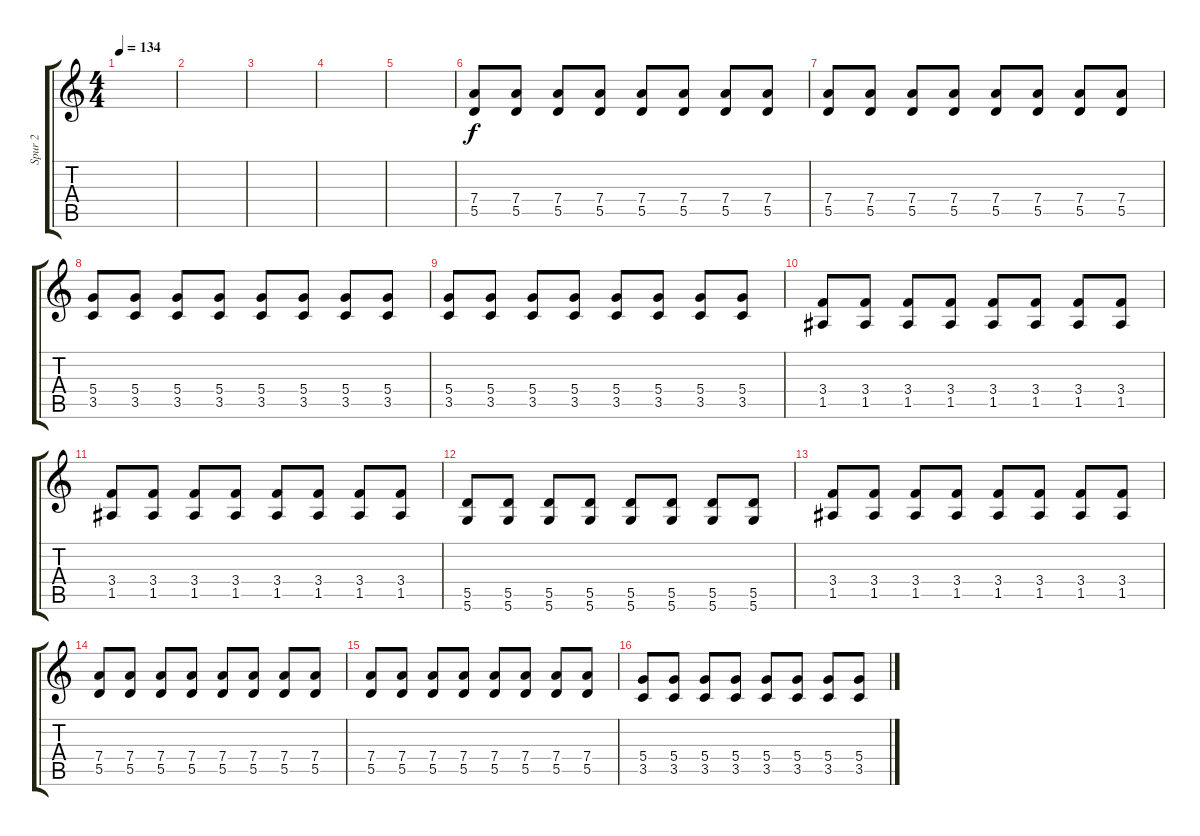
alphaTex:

\track ("Spur 2" "Spur 2") {instrument electricguitarmuted}
\staff {score tabs}
\tuning (E4 B3 G3 D3 A2 D2) {hide}
\ts (4 4)
\tempo 134
\clef g2
\ks c
|
|
|
|
|
(7.4 5.5).8 (7.4 5.5).8 (7.4 5.5).8 (7.4 5.5).8 (7.4 5.5).8 (7.4 5.5).8 (7.4 5.5).8 (7.4 5.5).8 |
(7.4 5.5).8 (7.4 5.5).8 (7.4 5.5).8 (7.4 5.5).8 (7.4 5.5).8 (7.4 5.5).8 (7.4 5.5).8 (7.4 5.5).8 |
(5.4 3.5).8 (5.4 3.5).8 (5.4 3.5).8 (5.4 3.5).8 (5.4 3.5).8 (5.4 3.5).8 (5.4 3.5).8 (5.4 3.5).8 |
(5.4 3.5).8 (5.4 3.5).8 (5.4 3.5).8 (5.4 3.5).8 (5.4 3.5).8 (5.4 3.5).8 (5.4 3.5).8 (5.4 3.5).8 |
(3.4 1.5).8 (3.4 1.5).8 (3.4 1.5).8 (3.4 1.5).8 (3.4 1.5).8 (3.4 1.5).8 (3.4 1.5).8 (3.4 1.5).8 |
(3.4 1.5).8 (3.4 1.5).8 (3.4 1.5).8 (3.4 1.5).8 (3.4 1.5).8 (3.4 1.5).8 (3.4 1.5).8 (3.4 1.5).8 |
(5.5 5.6).8 (5.5 5.6).8 (5.5 5.6).8 (5.5 5.6).8 (5.5 5.6).8 (5.5 5.6).8 (5.5 5.6).8 (5.5 5.6).8 |
(3.4 1.5).8 (3.4 1.5).8 (3.4 1.5).8 (3.4 1.5).8 (3.4 1.5).8 (3.4 1.5).8 (3.4 1.5).8 (3.4 1.5).8 |
(7.4 5.5).8 (7.4 5.5).8 (7.4 5.5).8 (7.4 5.5).8 (7.4 5.5).8 (7.4 5.5).8 (7.4 5.5).8 (7.4 5.5).8 |
(7.4 5.5).8 (7.4 5.5).8 (7.4 5.5).8 (7.4 5.5).8 (7.4 5.5).8 (7.4 5.5).8 (7.4 5.5).8 (7.4 5.5).8 |
(5.4 3.5).8 (5.4 3.5).8 (5.4 3.5).8 (5.4 3.5).8 (5.4 3.5).8 (5.4 3.5).8 (5.4 3.5).8 (5.4 3.5).8
